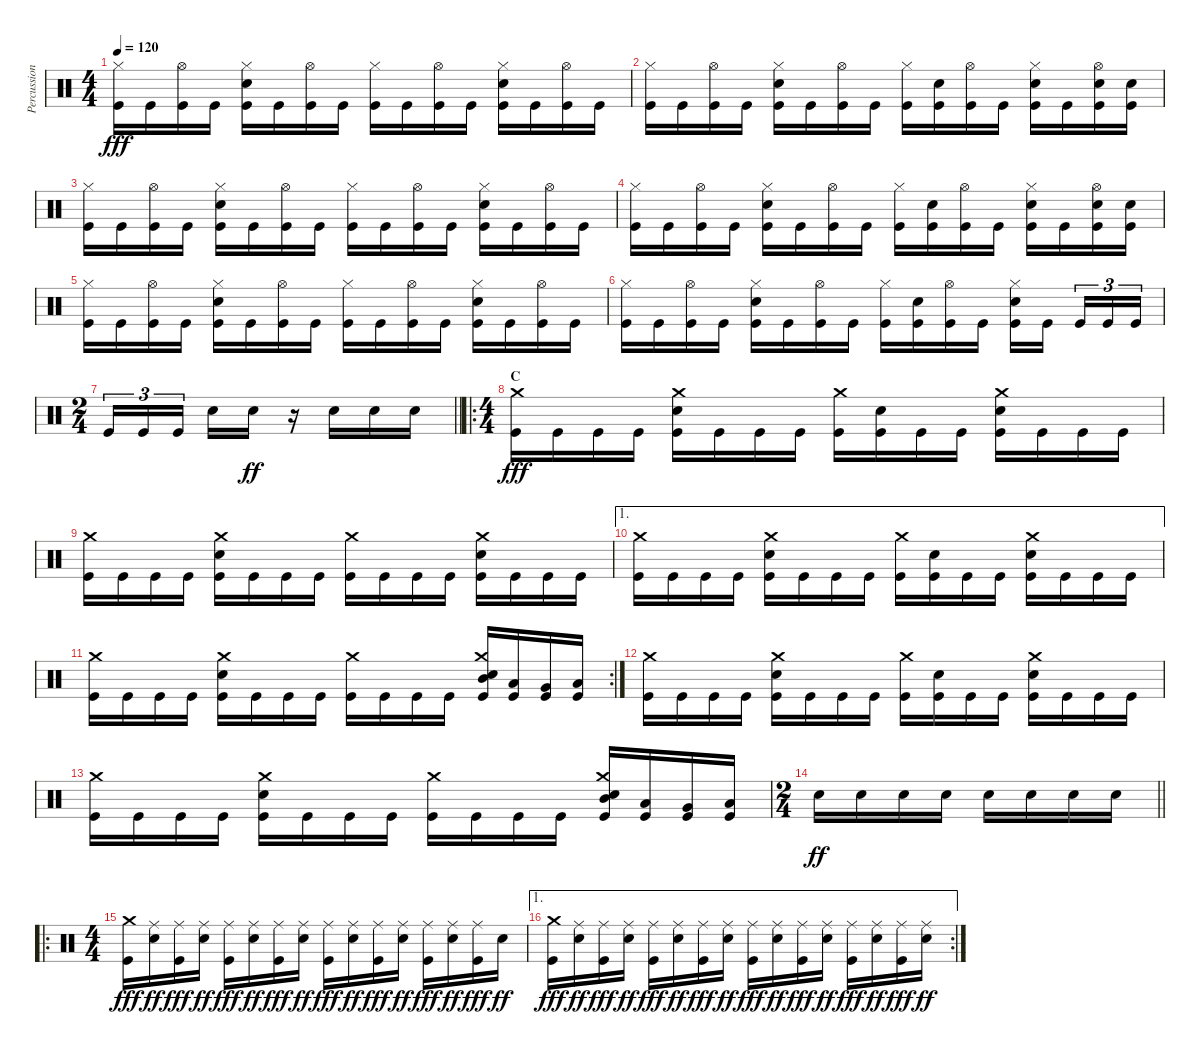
\track ("Percussion" "Percussion") {instrument percussion}
\staff {score}
\articulation defaults
\ts (4 4)
\tempo 120
\clef neutral
\ks c
("Hi-Hat (closed)" "Kick (hit)").16{dy fff} "Kick (hit)".16 ("Hi-Hat (open)" "Kick (hit)").16 "Kick (hit)".16 ("Hi-Hat (closed)" "Snare (hit) 2" "Kick (hit)").16 "Kick (hit)".16 ("Hi-Hat (open)" "Kick (hit)").16 "Kick (hit)".16 ("Hi-Hat (closed)" "Kick (hit)").16 "Kick (hit)".16 ("Hi-Hat (open)" "Kick (hit)").16 "Kick (hit)".16 ("Hi-Hat (closed)" "Snare (hit) 2" "Kick (hit)").16 "Kick (hit)".16 ("Hi-Hat (open)" "Kick (hit)").16 "Kick (hit)".16 |
("Hi-Hat (closed)" "Kick (hit)").16 "Kick (hit)".16 ("Hi-Hat (open)" "Kick (hit)").16 "Kick (hit)".16 ("Hi-Hat (closed)" "Snare (hit) 2" "Kick (hit)").16 "Kick (hit)".16 ("Hi-Hat (open)" "Kick (hit)").16 "Kick (hit)".16 ("Hi-Hat (closed)" "Kick (hit)").16 ("Snare (hit) 2" "Kick (hit)").16 ("Hi-Hat (open)" "Kick (hit)").16 "Kick (hit)".16 ("Hi-Hat (closed)" "Snare (hit) 2" "Kick (hit)").16 "Kick (hit)".16 ("Hi-Hat (open)" "Snare (hit) 2" "Kick (hit)").16 ("Snare (hit) 2" "Kick (hit)").16 |
("Hi-Hat (closed)" "Kick (hit)").16 "Kick (hit)".16 ("Hi-Hat (open)" "Kick (hit)").16 "Kick (hit)".16 ("Hi-Hat (closed)" "Snare (hit) 2" "Kick (hit)").16 "Kick (hit)".16 ("Hi-Hat (open)" "Kick (hit)").16 "Kick (hit)".16 ("Hi-Hat (closed)" "Kick (hit)").16 "Kick (hit)".16 ("Hi-Hat (open)" "Kick (hit)").16 "Kick (hit)".16 ("Hi-Hat (closed)" "Snare (hit) 2" "Kick (hit)").16 "Kick (hit)".16 ("Hi-Hat (open)" "Kick (hit)").16 "Kick (hit)".16 |
("Hi-Hat (closed)" "Kick (hit)").16 "Kick (hit)".16 ("Hi-Hat (open)" "Kick (hit)").16 "Kick (hit)".16 ("Hi-Hat (closed)" "Snare (hit) 2" "Kick (hit)").16 "Kick (hit)".16 ("Hi-Hat (open)" "Kick (hit)").16 "Kick (hit)".16 ("Hi-Hat (closed)" "Kick (hit)").16 ("Snare (hit) 2" "Kick (hit)").16 ("Hi-Hat (open)" "Kick (hit)").16 "Kick (hit)".16 ("Hi-Hat (closed)" "Snare (hit) 2" "Kick (hit)").16 "Kick (hit)".16 ("Hi-Hat (open)" "Snare (hit) 2" "Kick (hit)").16 ("Snare (hit) 2" "Kick (hit)").16 |
("Hi-Hat (closed)" "Kick (hit)").16 "Kick (hit)".16 ("Hi-Hat (open)" "Kick (hit)").16 "Kick (hit)".16 ("Hi-Hat (closed)" "Snare (hit) 2" "Kick (hit)").16 "Kick (hit)".16 ("Hi-Hat (open)" "Kick (hit)").16 "Kick (hit)".16 ("Hi-Hat (closed)" "Kick (hit)").16 "Kick (hit)".16 ("Hi-Hat (open)" "Kick (hit)").16 "Kick (hit)".16 ("Hi-Hat (closed)" "Snare (hit) 2" "Kick (hit)").16 "Kick (hit)".16 ("Hi-Hat (open)" "Kick (hit)").16 "Kick (hit)".16 |
("Hi-Hat (closed)" "Kick (hit)").16 "Kick (hit)".16 ("Hi-Hat (open)" "Kick (hit)").16 "Kick (hit)".16 ("Hi-Hat (closed)" "Snare (hit) 2" "Kick (hit)").16 "Kick (hit)".16 ("Hi-Hat (open)" "Kick (hit)").16 "Kick (hit)".16 ("Hi-Hat (closed)" "Kick (hit)").16 ("Snare (hit) 2" "Kick (hit)").16 ("Hi-Hat (open)" "Kick (hit)").16 "Kick (hit)".16 ("Hi-Hat (closed)" "Snare (hit) 2" "Kick (hit)").16 "Kick (hit)".16{beam splitsecondary} "Kick (hit)".16{tu (3 2)} "Kick (hit)".16{tu (3 2)} "Kick (hit)".16{tu (3 2)} |
\ts (2 4)
\barLineRight lightlight "Kick (hit)".16{tu (3 2)} "Kick (hit)".16{tu (3 2)} "Kick (hit)".16{tu (3 2) beam splitsecondary} "Snare (hit) 2".16 "Snare (hit) 2".16{dy ff}
r.16 "Snare (hit) 2".16 "Snare (hit) 2".16 "Snare (hit) 2".16 |
\ro
\ts (4 4)
\section ("" "C")
("Crash medium (hit)" "Kick (hit)").16{dy fff} "Kick (hit)".16 "Kick (hit)".16 "Kick (hit)".16 ("Crash medium (hit)" "Snare (hit) 2" "Kick (hit)").16 "Kick (hit)".16 "Kick (hit)".16 "Kick (hit)".16 ("Crash medium (hit)" "Kick (hit)").16 ("Snare (hit) 2" "Kick (hit)").16 "Kick (hit)".16 "Kick (hit)".16 ("Crash medium (hit)" "Snare (hit) 2" "Kick (hit)").16 "Kick (hit)".16 "Kick (hit)".16 "Kick (hit)".16 |
("Crash medium (hit)" "Kick (hit)").16 "Kick (hit)".16 "Kick (hit)".16 "Kick (hit)".16 ("Crash medium (hit)" "Snare (hit) 2" "Kick (hit)").16 "Kick (hit)".16 "Kick (hit)".16 "Kick (hit)".16 ("Crash medium (hit)" "Kick (hit)").16 "Kick (hit)".16 "Kick (hit)".16 "Kick (hit)".16 ("Crash medium (hit)" "Snare (hit) 2" "Kick (hit)").16 "Kick (hit)".16 "Kick (hit)".16 "Kick (hit)".16 |
\ae 1
("Crash medium (hit)" "Kick (hit)").16 "Kick (hit)".16 "Kick (hit)".16 "Kick (hit)".16 ("Crash medium (hit)" "Snare (hit) 2" "Kick (hit)").16 "Kick (hit)".16 "Kick (hit)".16 "Kick (hit)".16 ("Crash medium (hit)" "Kick (hit)").16 ("Snare (hit) 2" "Kick (hit)").16 "Kick (hit)".16 "Kick (hit)".16 ("Crash medium (hit)" "Snare (hit) 2" "Kick (hit)").16 "Kick (hit)".16 "Kick (hit)".16 "Kick (hit)".16 |
\rc 2
("Crash medium (hit)" "Kick (hit)").16 "Kick (hit)".16 "Kick (hit)".16 "Kick (hit)".16 ("Crash medium (hit)" "Snare (hit) 2" "Kick (hit)").16 "Kick (hit)".16 "Kick (hit)".16 "Kick (hit)".16 ("Crash medium (hit)" "Kick (hit)").16 "Kick (hit)".16 "Kick (hit)".16 "Kick (hit)".16 ("Crash medium (hit)" "Snare (hit) 2" "Mid Tom (hit)" "Kick (hit)").16 ("Low Tom (hit)" "Kick (hit)").16 ("Very Low Tom (hit)" "Kick (hit)").16 ("Low Floor Tom (hit)" "Kick (hit)").16 |
("Crash medium (hit)" "Kick (hit)").16 "Kick (hit)".16 "Kick (hit)".16 "Kick (hit)".16 ("Crash medium (hit)" "Snare (hit) 2" "Kick (hit)").16 "Kick (hit)".16 "Kick (hit)".16 "Kick (hit)".16 ("Crash medium (hit)" "Kick (hit)").16 ("Snare (hit) 2" "Kick (hit)").16 "Kick (hit)".16 "Kick (hit)".16 ("Crash medium (hit)" "Snare (hit) 2" "Kick (hit)").16 "Kick (hit)".16 "Kick (hit)".16 "Kick (hit)".16 |
("Crash medium (hit)" "Kick (hit)").16 "Kick (hit)".16 "Kick (hit)".16 "Kick (hit)".16 ("Crash medium (hit)" "Snare (hit) 2" "Kick (hit)").16 "Kick (hit)".16 "Kick (hit)".16 "Kick (hit)".16 ("Crash medium (hit)" "Kick (hit)").16 "Kick (hit)".16 "Kick (hit)".16 "Kick (hit)".16 ("Crash medium (hit)" "Snare (hit) 2" "Mid Tom (hit)" "Kick (hit)").16 ("Low Tom (hit)" "Kick (hit)").16 ("Very Low Tom (hit)" "Kick (hit)").16 ("Low Floor Tom (hit)" "Kick (hit)").16 |
\ts (2 4)
\barLineRight lightlight "Snare (hit) 2".16{dy ff} "Snare (hit) 2".16 "Snare (hit) 2".16 "Snare (hit) 2".16 "Snare (hit) 2".16 "Snare (hit) 2".16 "Snare (hit) 2".16 "Snare (hit) 2".16
|
\ro
\ts (4 4)
("Crash medium (hit)" "Kick (hit)").16{dy fff} ("Ride (middle)" "Snare (hit) 2").16{dy ff} ("Ride (middle)" "Kick (hit)").16{dy fff} ("Ride (middle)" "Snare (hit) 2").16{dy ff} ("Ride (middle)" "Kick (hit)").16{dy fff} ("Ride (middle)" "Snare (hit) 2").16{dy ff} ("Ride (middle)" "Kick (hit)").16{dy fff} ("Ride (middle)" "Snare (hit) 2").16{dy ff} ("Ride (middle)" "Kick (hit)").16{dy fff} ("Ride (middle)" "Snare (hit) 2").16{dy ff} ("Ride (middle)" "Kick (hit)").16{dy fff} ("Ride (middle)" "Snare (hit) 2").16{dy ff} ("Ride (middle)" "Kick (hit)").16{dy fff} ("Ride (middle)" "Snare (hit) 2").16{dy ff} ("Ride (middle)" "Kick (hit)").16{dy fff} "Snare (hit) 2".16{dy ff} |
\ae 1
\rc 2
("Crash medium (hit)" "Kick (hit)").16{dy fff} ("Ride (middle)" "Snare (hit) 2").16{dy ff} ("Ride (middle)" "Kick (hit)").16{dy fff} ("Ride (middle)" "Snare (hit) 2").16{dy ff} ("Ride (middle)" "Kick (hit)").16{dy fff} ("Ride (middle)" "Snare (hit) 2").16{dy ff} ("Ride (middle)" "Kick (hit)").16{dy fff} ("Ride (middle)" "Snare (hit) 2").16{dy ff} ("Ride (middle)" "Kick (hit)").16{dy fff} ("Ride (middle)" "Snare (hit) 2").16{dy ff} ("Ride (middle)" "Kick (hit)").16{dy fff} ("Ride (middle)" "Snare (hit) 2").16{dy ff} ("Ride (middle)" "Kick (hit)").16{dy fff} ("Ride (middle)" "Snare (hit) 2").16{dy ff} ("Ride (middle)" "Kick (hit)").16{dy fff} ("Ride (middle)" "Snare (hit) 2").16{dy ff}
